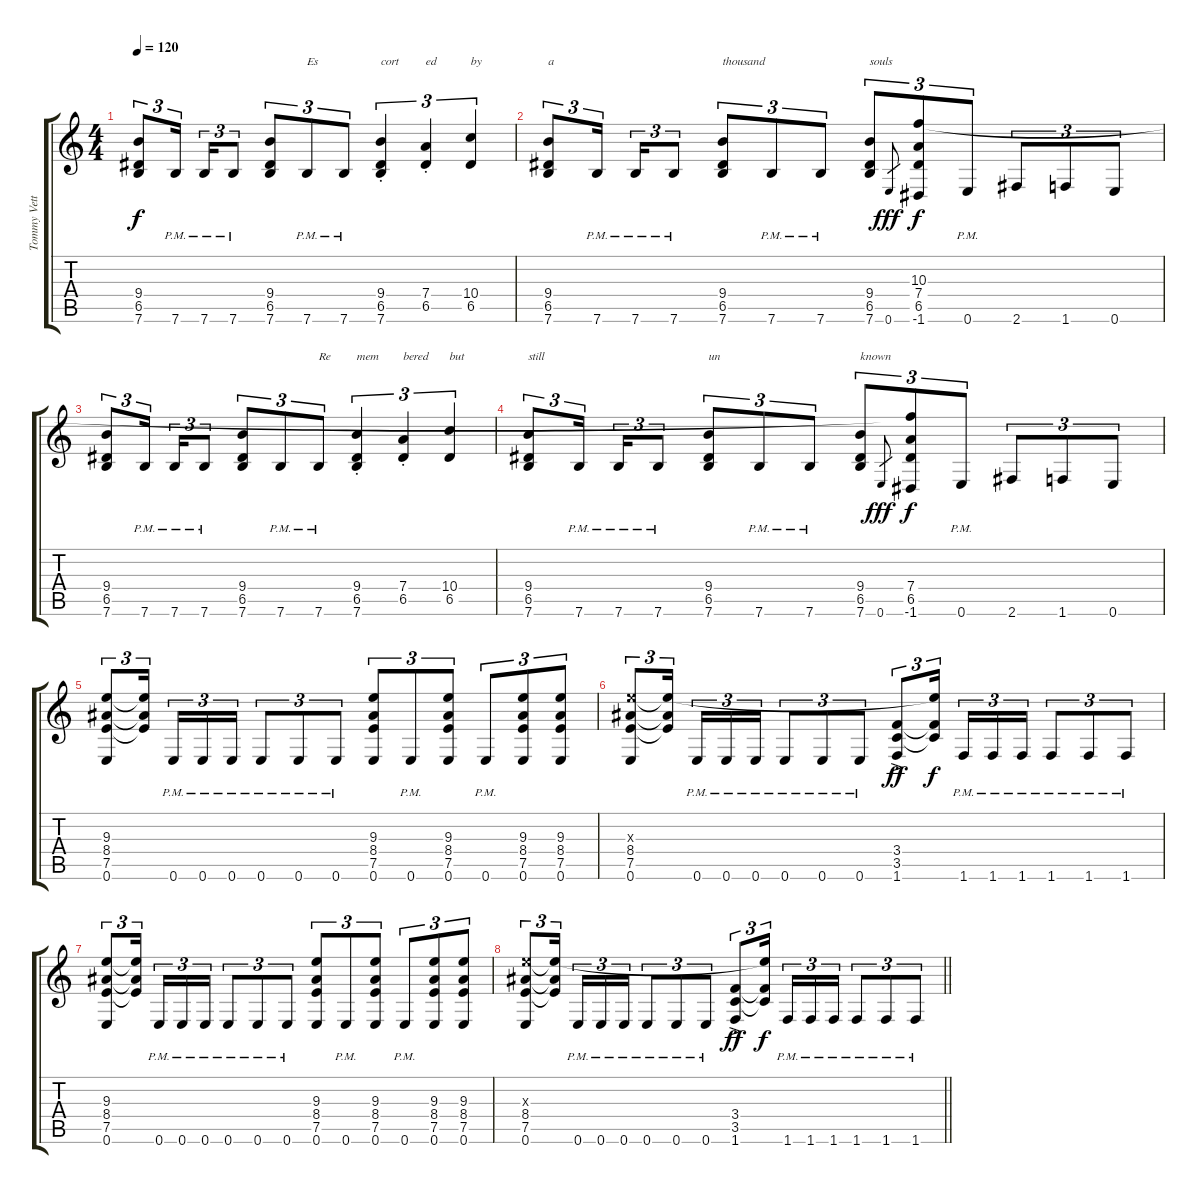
\track ("Tommy Vetterli" "Tommy Vett") {instrument distortionguitar}
\staff {score tabs}
\tuning (E4 B3 G3 D3 A2 E2) {hide}
\ts (4 4)
\tempo 120
\clef g2
\ks c
(9.4 6.5 7.6).8{tu (3 2) dy f} 7.6{pm}.16{tu (3 2) beam splitsecondary} 7.6{pm}.16{tu (3 2)} 7.6{pm}.8{tu (3 2)} (9.4 6.5 7.6).8{tu (3 2)} 7.6{pm}.8{tu (3 2) txt "Es"} 7.6{pm}.8{tu (3 2)} (9.4{st} 6.5{st} 7.6{st}).4{tu (3 2) txt "cort"} (7.4{st} 6.5{st}).4{tu (3 2) txt "ed"} (10.4 6.5).4{tu (3 2) txt "by"} |
(9.4 6.5 7.6).8{tu (3 2) txt "a"} 7.6{pm}.16{tu (3 2) beam splitsecondary} 7.6{pm}.16{tu (3 2)} 7.6{pm}.8{tu (3 2)} (9.4 6.5 7.6).8{tu (3 2) txt "thousand"} 7.6{pm}.8{tu (3 2)} 7.6{pm}.8{tu (3 2)} (9.4 6.5 7.6).8{tu (3 2) txt "souls"} 0.6.8{gr dy fff} (10.3{t} 7.4 6.5 -1.6).8{tu (3 2) dy f} 0.6{pm}.8{tu (3 2)} 2.6.8{tu (3 2)} 1.6.8{tu (3 2)} 0.6.8{tu (3 2)} |
(9.4 6.5 7.6).8{tu (3 2)} 7.6{pm}.16{tu (3 2) beam splitsecondary} 7.6{pm}.16{tu (3 2)} 7.6{pm}.8{tu (3 2)} (9.4 6.5 7.6).8{tu (3 2)} 7.6{pm}.8{tu (3 2)} 7.6{pm}.8{tu (3 2) txt "Re"} (9.4{st} 6.5{st} 7.6{st}).4{tu (3 2) txt "mem"} (7.4{st} 6.5{st}).4{tu (3 2) txt "bered"} (10.4 6.5).4{tu (3 2) txt "but"} |
(9.4 6.5 7.6).8{tu (3 2) txt "still"} 7.6{pm}.16{tu (3 2) beam splitsecondary} 7.6{pm}.16{tu (3 2)} 7.6{pm}.8{tu (3 2)} (9.4 6.5 7.6).8{tu (3 2) txt "un"} 7.6{pm}.8{tu (3 2)} 7.6{pm}.8{tu (3 2)} (9.4 6.5 7.6).8{tu (3 2) txt "known"} 0.6.8{gr dy fff} (10.3{t} 7.4 6.5 -1.6).8{tu (3 2) dy f} 0.6{pm}.8{tu (3 2)} 2.6.8{tu (3 2)} 1.6.8{tu (3 2)} 0.6.8{tu (3 2)} |
(9.3 8.4 7.5 0.6).8{tu (3 2)} (9.3{t} 8.4{t} 7.5{t}).16{tu (3 2) beam splitsecondary} 0.6{pm}.16{tu (3 2)} 0.6{pm}.16{tu (3 2)} 0.6{pm}.16{tu (3 2)} 0.6{pm}.8{tu (3 2)} 0.6{pm}.8{tu (3 2)} 0.6{pm}.8{tu (3 2)} (9.3 8.4 7.5 0.6).8{tu (3 2)} 0.6{pm}.8{tu (3 2)} (9.3 8.4 7.5 0.6).8{tu (3 2)} 0.6{pm}.8{tu (3 2)} (9.3 8.4 7.5 0.6).8{tu (3 2)} (9.3 8.4 7.5 0.6).8{tu (3 2)} |
(9.3{x} 8.4 7.5 0.6).8{tu (3 2)} (9.3{t} 8.4{t} 7.5{t}).16{tu (3 2) beam splitsecondary} 0.6{pm}.16{tu (3 2)} 0.6{pm}.16{tu (3 2)} 0.6{pm}.16{tu (3 2)} 0.6{pm}.8{tu (3 2)} 0.6{pm}.8{tu (3 2)} 0.6{pm}.8{tu (3 2)} (3.4 3.5 1.6{ac}).8{tu (3 2) dy ff} (9.3{t} 3.4{t} 3.5{t}).16{tu (3 2) dy f beam splitsecondary} 1.6{pm}.16{tu (3 2)} 1.6{pm}.16{tu (3 2)} 1.6{pm}.16{tu (3 2)} 1.6{pm}.8{tu (3 2)} 1.6{pm}.8{tu (3 2)} 1.6{pm}.8{tu (3 2)} |
(9.3 8.4 7.5 0.6).8{tu (3 2)} (9.3{t} 8.4{t} 7.5{t}).16{tu (3 2) beam splitsecondary} 0.6{pm}.16{tu (3 2)} 0.6{pm}.16{tu (3 2)} 0.6{pm}.16{tu (3 2)} 0.6{pm}.8{tu (3 2)} 0.6{pm}.8{tu (3 2)} 0.6{pm}.8{tu (3 2)} (9.3 8.4 7.5 0.6).8{tu (3 2)} 0.6{pm}.8{tu (3 2)} (9.3 8.4 7.5 0.6).8{tu (3 2)} 0.6{pm}.8{tu (3 2)} (9.3 8.4 7.5 0.6).8{tu (3 2)} (9.3 8.4 7.5 0.6).8{tu (3 2)} |
\barLineRight lightlight
(9.3{x} 8.4 7.5 0.6).8{tu (3 2)} (9.3{t} 8.4{t} 7.5{t}).16{tu (3 2) beam splitsecondary} 0.6{pm}.16{tu (3 2)} 0.6{pm}.16{tu (3 2)} 0.6{pm}.16{tu (3 2)} 0.6{pm}.8{tu (3 2)} 0.6{pm}.8{tu (3 2)} 0.6{pm}.8{tu (3 2)} (3.4 3.5 1.6{ac}).8{tu (3 2) dy ff} (9.3{t} 3.4{t} 3.5{t}).16{tu (3 2) dy f beam splitsecondary} 1.6{pm}.16{tu (3 2)} 1.6{pm}.16{tu (3 2)} 1.6{pm}.16{tu (3 2)} 1.6{pm}.8{tu (3 2)} 1.6{pm}.8{tu (3 2)} 1.6{pm}.8{tu (3 2)}
